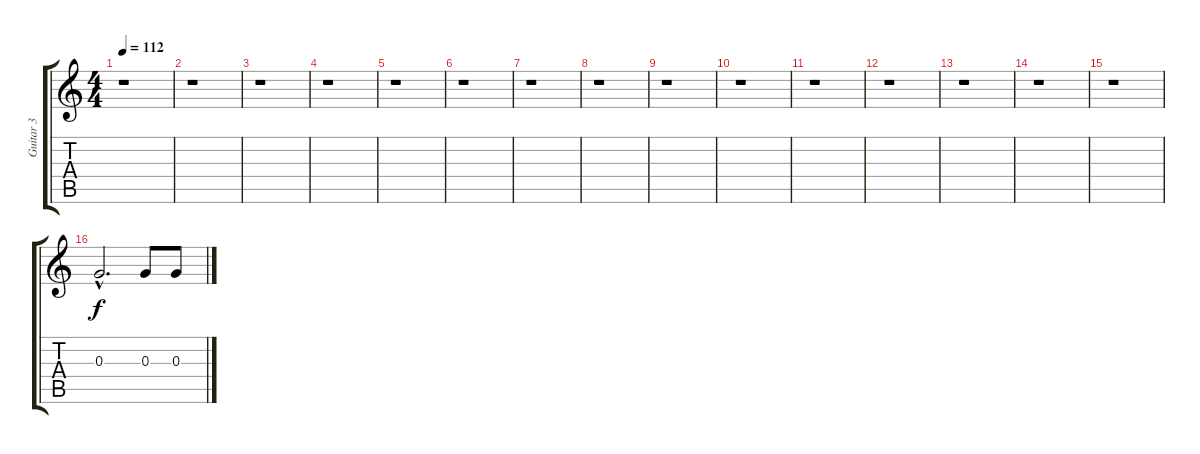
\track ("Guitar 3" "Guitar 3") {instrument distortionguitar}
\staff {score tabs}
\tuning (E4 B3 G3 D3 A2 E2) {hide}
\ts (4 4)
\tempo 112
\clef g2
\ks c
r.1{dy f} |
r.1 |
r.1 |
r.1 |
r.1 |
r.1 |
r.1 |
r.1 |
r.1 |
r.1 |
r.1 |
r.1 |
r.1 |
r.1 |
r.1 |
0.3{hac}.2{d} 0.3.8 0.3.8
